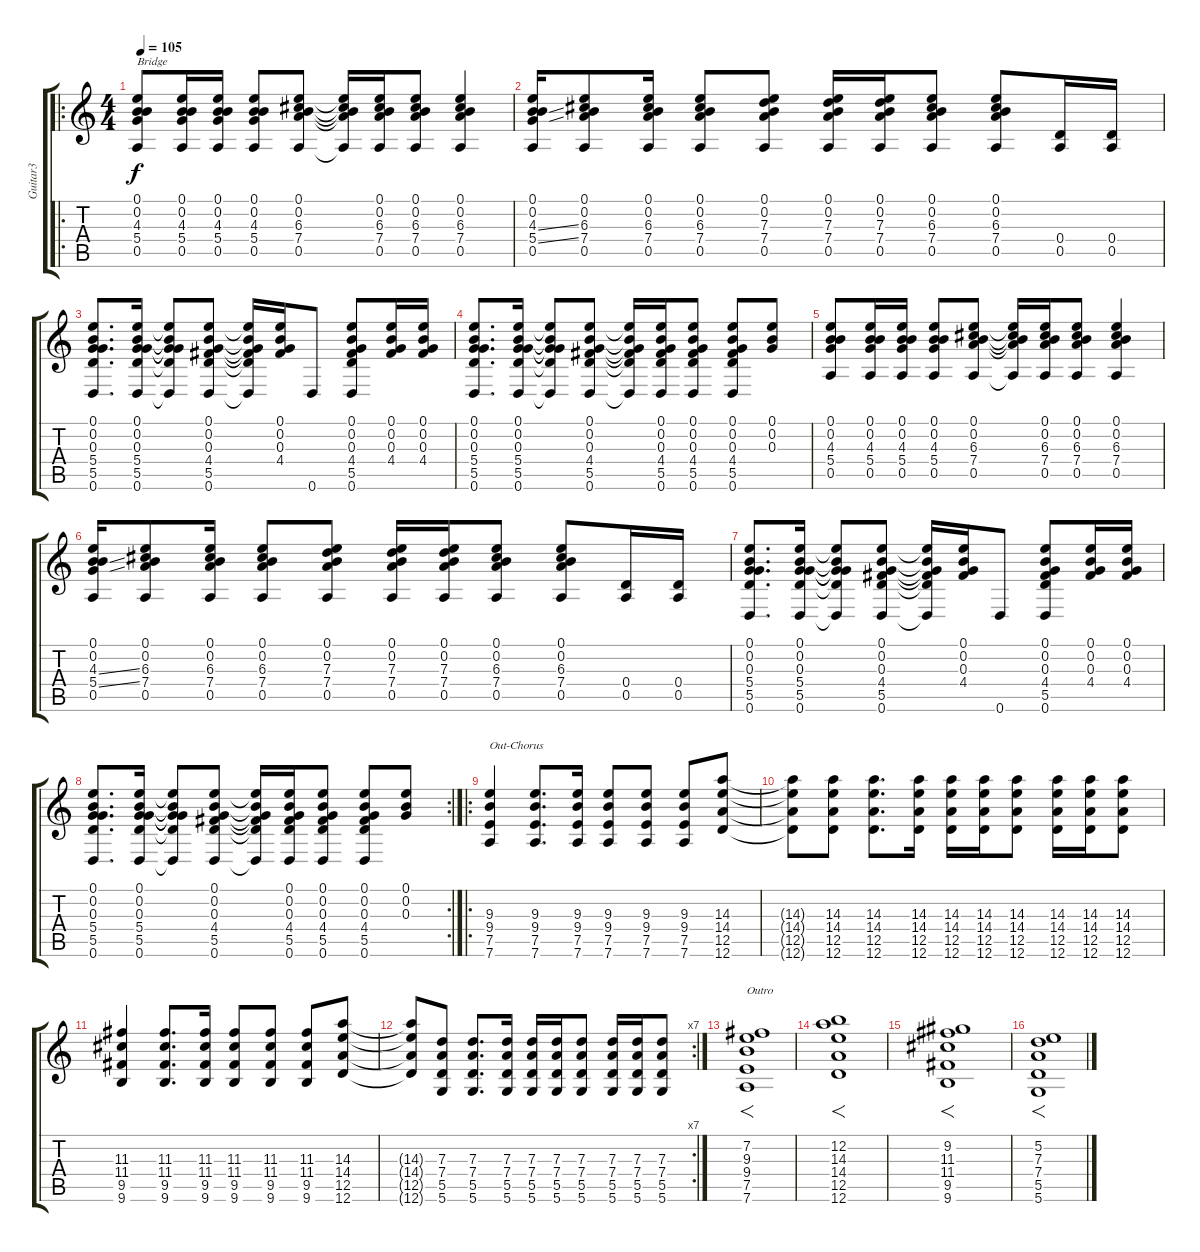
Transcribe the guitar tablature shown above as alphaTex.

\track ("Guitar3" "Guitar3") {instrument acousticguitarsteel}
\staff {score tabs}
\tuning (E4 B3 G3 D3 A2 D2) {hide}
\ro
\ts (4 4)
\tempo 105
\clef g2
\ks c
(0.1 0.2 4.3 5.4 0.5).8{txt "Bridge" dy f} (0.1 0.2 4.3 5.4 0.5).16 (0.1 0.2 4.3 5.4 0.5).16 (0.1 0.2 4.3 5.4 0.5).8 (0.1 0.2 6.3 7.4 0.5).8 (0.1{t} 0.2{t} 6.3{t} 7.4{t} 0.5{t}).16 (0.1 0.2 6.3 7.4 0.5).16 (0.1 0.2 6.3 7.4 0.5).8 (0.1 0.2 6.3 7.4 0.5).4 |
(0.1 0.2 4.3{ss} 5.4{ss} 0.5).16 (0.1 0.2 6.3 7.4 0.5).8 (0.1 0.2 6.3 7.4 0.5).16 (0.1 0.2 6.3 7.4 0.5).8 (0.1 0.2 7.3 7.4 0.5).8 (0.1 0.2 7.3 7.4 0.5).16 (0.1 0.2 7.3 7.4 0.5).16 (0.1 0.2 6.3 7.4 0.5).8 (0.1 0.2 6.3 7.4 0.5).8 (0.4 0.5).16 (0.4 0.5).16 |
(0.1 0.2 0.3 5.4 5.5 0.6).8{d} (0.1 0.2 0.3 5.4 5.5 0.6).16 (0.1{t} 0.2{t} 0.3{t} 5.4{t} 5.5{t} 0.6{t}).8 (0.1 0.2 0.3 4.4 5.5 0.6).8 (0.1{t} 0.2{t} 0.3{t} 4.4{t} 5.5{t} 0.6{t}).16 (0.1 0.2 0.3 4.4).16 0.6.8 (0.1 0.2 0.3 4.4 5.5 0.6).8 (0.1 0.2 0.3 4.4).16 (0.1 0.2 0.3 4.4).16 |
(0.1 0.2 0.3 5.4 5.5 0.6).8{d} (0.1 0.2 0.3 5.4 5.5 0.6).16 (0.1{t} 0.2{t} 0.3{t} 5.4{t} 5.5{t} 0.6{t}).8 (0.1 0.2 0.3 4.4 5.5 0.6).8 (0.1{t} 0.2{t} 0.3{t} 4.4{t} 5.5{t} 0.6{t}).16 (0.1 0.2 0.3 4.4 5.5 0.6).16 (0.1 0.2 0.3 4.4 5.5 0.6).8 (0.1 0.2 0.3 4.4 5.5 0.6).8 (0.1 0.2 0.3).8 |
(0.1 0.2 4.3 5.4 0.5).8 (0.1 0.2 4.3 5.4 0.5).16 (0.1 0.2 4.3 5.4 0.5).16 (0.1 0.2 4.3 5.4 0.5).8 (0.1 0.2 6.3 7.4 0.5).8 (0.1{t} 0.2{t} 6.3{t} 7.4{t} 0.5{t}).16 (0.1 0.2 6.3 7.4 0.5).16 (0.1 0.2 6.3 7.4 0.5).8 (0.1 0.2 6.3 7.4 0.5).4 |
(0.1 0.2 4.3{ss} 5.4{ss} 0.5).16 (0.1 0.2 6.3 7.4 0.5).8 (0.1 0.2 6.3 7.4 0.5).16 (0.1 0.2 6.3 7.4 0.5).8 (0.1 0.2 7.3 7.4 0.5).8 (0.1 0.2 7.3 7.4 0.5).16 (0.1 0.2 7.3 7.4 0.5).16 (0.1 0.2 6.3 7.4 0.5).8 (0.1 0.2 6.3 7.4 0.5).8 (0.4 0.5).16 (0.4 0.5).16 |
(0.1 0.2 0.3 5.4 5.5 0.6).8{d} (0.1 0.2 0.3 5.4 5.5 0.6).16 (0.1{t} 0.2{t} 0.3{t} 5.4{t} 5.5{t} 0.6{t}).8 (0.1 0.2 0.3 4.4 5.5 0.6).8 (0.1{t} 0.2{t} 0.3{t} 4.4{t} 5.5{t} 0.6{t}).16 (0.1 0.2 0.3 4.4).16 0.6.8 (0.1 0.2 0.3 4.4 5.5 0.6).8 (0.1 0.2 0.3 4.4).16 (0.1 0.2 0.3 4.4).16 |
\rc 2
(0.1 0.2 0.3 5.4 5.5 0.6).8{d} (0.1 0.2 0.3 5.4 5.5 0.6).16 (0.1{t} 0.2{t} 0.3{t} 5.4{t} 5.5{t} 0.6{t}).8 (0.1 0.2 0.3 4.4 5.5 0.6).8 (0.1{t} 0.2{t} 0.3{t} 4.4{t} 5.5{t} 0.6{t}).16 (0.1 0.2 0.3 4.4 5.5 0.6).16 (0.1 0.2 0.3 4.4 5.5 0.6).8 (0.1 0.2 0.3 4.4 5.5 0.6).8 (0.1 0.2 0.3).8 |
\ro
(9.3 9.4 7.5 7.6).4{txt "Out-Chorus"} (9.3 9.4 7.5 7.6).8{d} (9.3 9.4 7.5 7.6).16 (9.3 9.4 7.5 7.6).8 (9.3 9.4 7.5 7.6).8 (9.3 9.4 7.5 7.6).8 (14.3 14.4 12.5 12.6).8 |
(14.3{t} 14.4{t} 12.5{t} 12.6{t}).8 (14.3 14.4 12.5 12.6).8 (14.3 14.4 12.5 12.6).8{d} (14.3 14.4 12.5 12.6).16 (14.3 14.4 12.5 12.6).16 (14.3 14.4 12.5 12.6).16 (14.3 14.4 12.5 12.6).8 (14.3 14.4 12.5 12.6).16 (14.3 14.4 12.5 12.6).16 (14.3 14.4 12.5 12.6).8 |
(11.3 11.4 9.5 9.6).4 (11.3 11.4 9.5 9.6).8{d} (11.3 11.4 9.5 9.6).16 (11.3 11.4 9.5 9.6).8 (11.3 11.4 9.5 9.6).8 (11.3 11.4 9.5 9.6).8 (14.3 14.4 12.5 12.6).8 |
\rc 7
(14.3{t} 14.4{t} 12.5{t} 12.6{t}).8 (7.3 7.4 5.5 5.6).8 (7.3 7.4 5.5 5.6).8{d} (7.3 7.4 5.5 5.6).16 (7.3 7.4 5.5 5.6).16 (7.3 7.4 5.5 5.6).16 (7.3 7.4 5.5 5.6).8 (7.3 7.4 5.5 5.6).16 (7.3 7.4 5.5 5.6).16 (7.3 7.4 5.5 5.6).8 |
(7.2 9.3 9.4 7.5 7.6).1{f txt "Outro" volume 16 instrument electricguitarclean} |
(12.2 14.3 14.4 12.5 12.6).1{f volume 16 instrument electricguitarclean} |
(9.2 11.3 11.4 9.5 9.6).1{f volume 16 instrument electricguitarclean} |
(5.2 7.3 7.4 5.5 5.6).1{f volume 16 instrument electricguitarclean}
